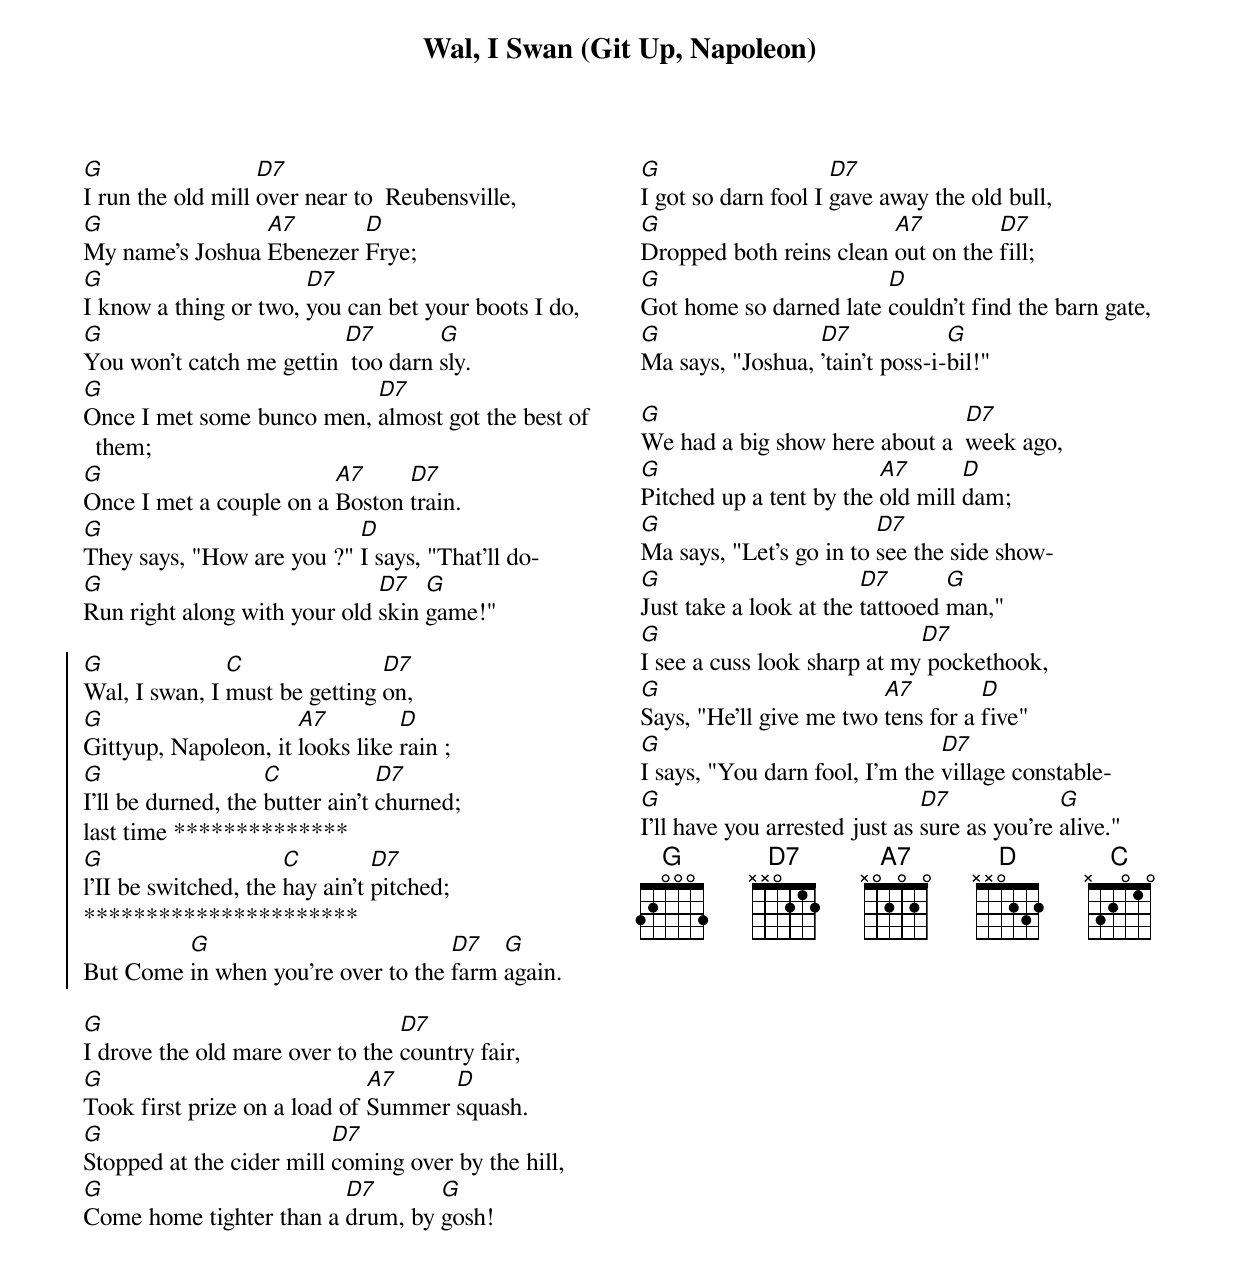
{title: Wal, I Swan (Git Up, Napoleon)}
{columns: 2}

[G]I run the old mill [D7]over near to  Reubensville,
[G]My name's Joshua [A7]Ebenezer [D]Frye;
[G]I know a thing or two, [D7]you can bet your boots I do,
[G]You won't catch me gettin [D7] too darn [G]sly.
[G]Once I met some bunco men, [D7]almost got the best of them;
[G]Once I met a couple on a [A7]Boston [D7]train.
[G]They says, "How are you ?" [D]I says, "That'll do-
[G]Run right along with your old [D7]skin [G]game!"

{start_of_chorus}
[G]Wal, I swan, I [C]must be getting [D7]on,
[G]Gittyup, Napoleon, it [A7]looks like [D]rain ;
[G]I'll be durned, the [C]butter ain't [D7]churned;
last time **************
[G]l'II be switched, the [C]hay ain't [D7]pitched;
**********************
But Come [G]in when you're over to the [D7]farm [G]again.
{end_of_chorus}

[G]I drove the old mare over to the [D7]country fair,
[G]Took first prize on a load of [A7]Summer [D]squash.
[G]Stopped at the cider mill [D7]coming over by the hill,
[G]Come home tighter than a [D7]drum, by [G]gosh!
{column_break}
[G]I got so darn fool I [D7]gave away the old bull,
[G]Dropped both reins clean [A7]out on the [D7]fill;
[G]Got home so darned late [D]couldn't find the barn gate,
[G]Ma says, "Joshua, [D7]'tain't poss-i-[G]bil!"

[G]We had a big show here about a  [D7]week ago,
[G]Pitched up a tent by the [A7]old mill [D]dam;
[G]Ma says, "Let's go in to [D7]see the side show-
[G]Just take a look at the [D7]tattooed [G]man,"
[G]I see a cuss look sharp at my[D7] pockethook,
[G]Says, "He'll give me two [A7]tens for a [D]five"
[G]I says, "You darn fool, I'm the [D7]village constable-
[G]I'll have you arrested just as [D7]sure as you're [G]alive."
